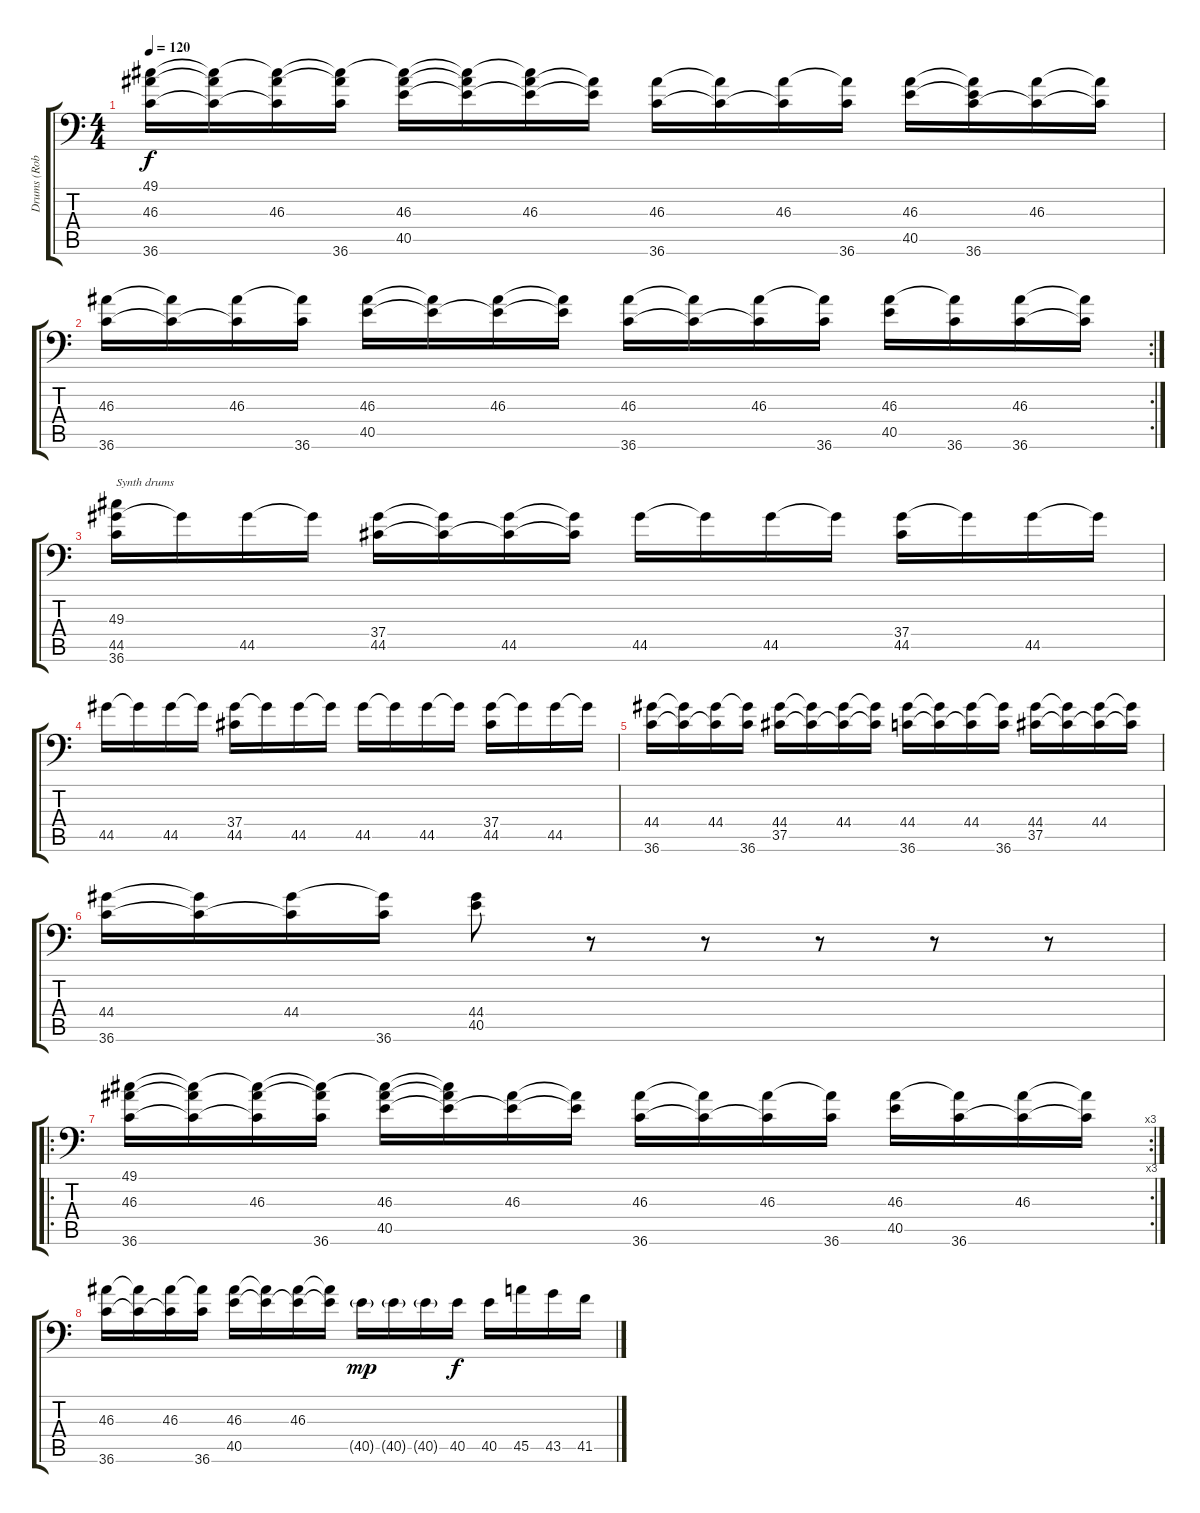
\track ("Drums (Rob Bourdon)" "Drums (Rob") {instrument acousticgrandpiano}
\staff {score tabs}
\tuning (C-1 C-1 C-1 C-1 C-1 C-1) {hide}
\ts (4 4)
\tempo 120
\clef f4
\ks c
(49.1 46.3 36.6).16{dy f} (49.1{t} 46.3{t} 36.6{t}).16 (49.1{t} 46.3 36.6{t}).16 (49.1{t} 46.3{t} 36.6).16 (49.1{t} 46.3 40.5).16 (49.1{t} 46.3{t} 40.5{t}).16 (49.1{t} 46.3 40.5{t}).16 (46.3{t} 40.5{t}).16 (46.3 36.6).16 (46.3{t} 36.6{t}).16 (46.3 36.6{t}).16 (46.3{t} 36.6).16 (46.3 40.5).16 (46.3{t} 40.5{t} 36.6).16 (46.3 36.6{t}).16 (46.3{t} 36.6{t}).16 |
\rc 2
(46.3 36.6).16 (46.3{t} 36.6{t}).16 (46.3 36.6{t}).16 (46.3{t} 36.6).16 (46.3 40.5).16 (46.3{t} 40.5{t}).16 (46.3 40.5{t}).16 (46.3{t} 40.5{t}).16 (46.3 36.6).16 (46.3{t} 36.6{t}).16 (46.3 36.6{t}).16 (46.3{t} 36.6).16 (46.3 40.5).16 (46.3{t} 36.6).16 (46.3 36.6).16 (46.3{t} 36.6{t}).16 |
(49.3 44.5 36.6).16{txt "Synth drums"} 44.5{t}.16 44.5.16 44.5{t}.16 (37.4 44.5).16 (37.4{t} 44.5{t}).16 (37.4{t} 44.5).16 (37.4{t} 44.5{t}).16 44.5.16 44.5{t}.16 44.5.16 44.5{t}.16 (37.4 44.5).16 44.5{t}.16 44.5.16 44.5{t}.16 |
44.5.16 44.5{t}.16 44.5.16 44.5{t}.16 (37.4 44.5).16 44.5{t}.16 44.5.16 44.5{t}.16 44.5.16 44.5{t}.16 44.5.16 44.5{t}.16 (37.4 44.5).16 44.5{t}.16 44.5.16 44.5{t}.16 |
(44.4 36.6).16 (44.4{t} 36.6{t}).16 (44.4 36.6{t}).16 (44.4{t} 36.6).16 (44.4 37.5).16 (44.4{t} 37.5{t}).16 (44.4 37.5{t}).16 (44.4{t} 37.5{t}).16 (44.4 36.6).16 (44.4{t} 36.6{t}).16 (44.4 36.6{t}).16 (44.4{t} 36.6).16 (44.4 37.5).16 (44.4{t} 37.5{t}).16 (44.4 37.5{t}).16 (44.4{t} 37.5{t}).16 |
(44.4 36.6).16 (44.4{t} 36.6{t}).16 (44.4 36.6{t}).16 (44.4{t} 36.6).16 (44.4 40.5).8 r.8 r.8 r.8 r.8 r.8 |
\ro
\rc 3
(49.1 46.3 36.6).16 (49.1{t} 46.3{t} 36.6{t}).16 (49.1{t} 46.3 36.6{t}).16 (49.1{t} 46.3{t} 36.6).16 (49.1{t} 46.3 40.5).16 (49.1{t} 46.3{t} 40.5{t}).16 (46.3 40.5{t}).16 (46.3{t} 40.5{t}).16 (46.3 36.6).16 (46.3{t} 36.6{t}).16 (46.3 36.6{t}).16 (46.3{t} 36.6).16 (46.3 40.5).16 (46.3{t} 36.6).16 (46.3 36.6{t}).16 (46.3{t} 36.6{t}).16 |
(46.3 36.6).16 (46.3{t} 36.6{t}).16 (46.3 36.6{t}).16 (46.3{t} 36.6).16 (46.3 40.5).16 (46.3{t} 40.5{t}).16 (46.3 40.5{t}).16 (46.3{t} 40.5{t}).16 40.5{g}.16{dy mp} 40.5{g}.16 40.5{g}.16 40.5.16{dy f} 40.5.16 45.5.16 43.5.16 41.5.16
